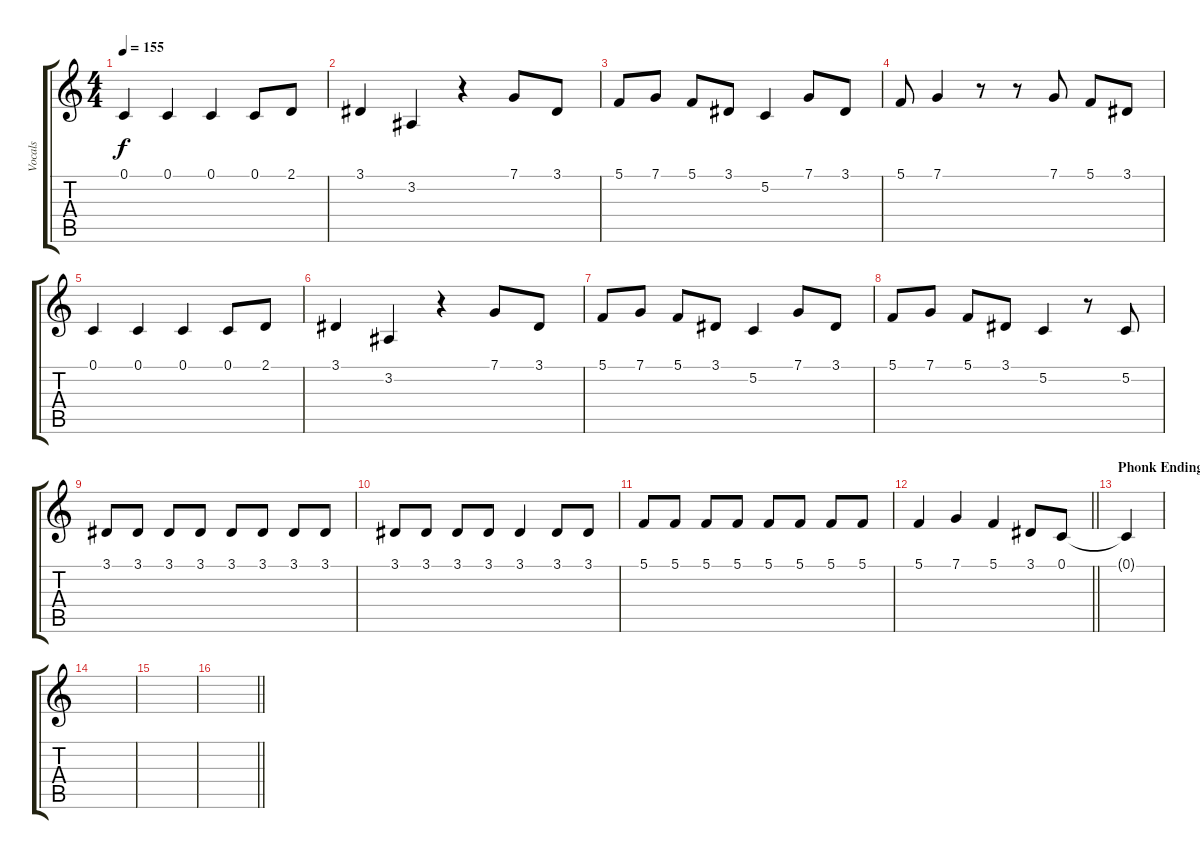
\track ("Vocals" "Vocals") {instrument lead6voice}
\staff {score tabs}
\tuning (C4 G3 Eb3 Bb2 F2 C2) {hide}
\ts (4 4)
\tempo 155
\clef g2
\ks c
0.1.4{dy f} 0.1.4 0.1.4 0.1.8 2.1.8 |
3.1.4 3.2.4 r.4 7.1.8 3.1.8 |
5.1.8 7.1.8 5.1.8 3.1.8 5.2.4 7.1.8 3.1.8 |
5.1.8 7.1.4 r.8 r.8 7.1.8 5.1.8 3.1.8 |
0.1.4 0.1.4 0.1.4 0.1.8 2.1.8 |
3.1.4 3.2.4 r.4 7.1.8 3.1.8 |
5.1.8 7.1.8 5.1.8 3.1.8 5.2.4 7.1.8 3.1.8 |
5.1.8 7.1.8 5.1.8 3.1.8 5.2.4 r.8 5.2.8 |
3.1.8 3.1.8 3.1.8 3.1.8 3.1.8 3.1.8 3.1.8 3.1.8 |
3.1.8 3.1.8 3.1.8 3.1.8 3.1.4 3.1.8 3.1.8 |
5.1.8 5.1.8 5.1.8 5.1.8 5.1.8 5.1.8 5.1.8 5.1.8 |
\barLineRight lightlight
5.1.4 7.1.4 5.1.4 3.1.8 0.1.8 |
\section ("" "Phonk Ending")
0.1{t}.4 |
|
|
\barLineRight lightlight
